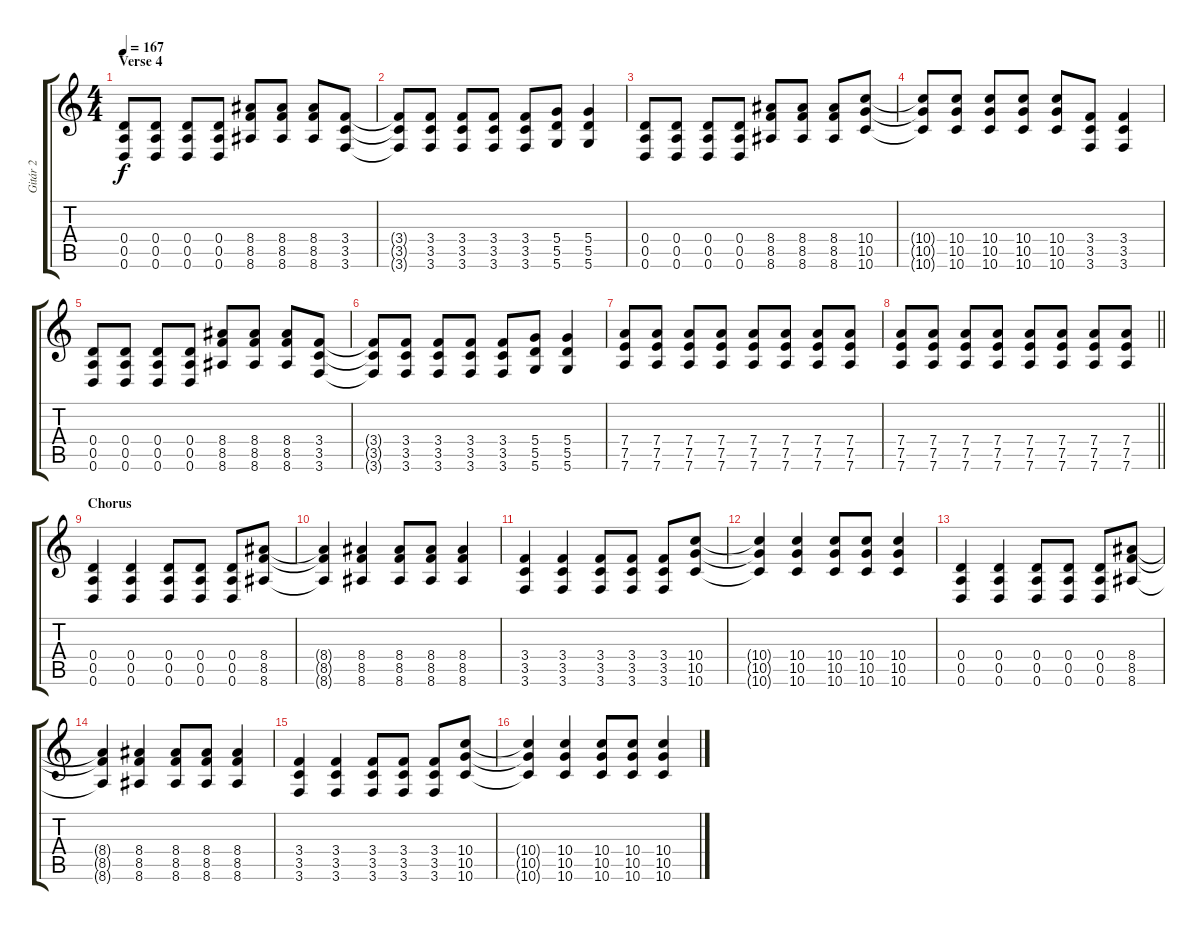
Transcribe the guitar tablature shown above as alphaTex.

\track ("Gitár 2" "Gitár 2") {instrument distortionguitar}
\staff {score tabs}
\tuning (E4 B3 G3 D3 A2 D2) {hide}
\ts (4 4)
\section ("" "Verse 4")
\tempo 167
\clef g2
\ks c
(0.4 0.5 0.6).8{dy f} (0.4 0.5 0.6).8 (0.4 0.5 0.6).8 (0.4 0.5 0.6).8 (8.4 8.5 8.6).8 (8.4 8.5 8.6).8 (8.4 8.5 8.6).8 (3.4 3.5 3.6).8 |
(3.4{t} 3.5{t} 3.6{t}).8 (3.4 3.5 3.6).8 (3.4 3.5 3.6).8 (3.4 3.5 3.6).8 (3.4 3.5 3.6).8 (5.4 5.5 5.6).8 (5.4 5.5 5.6).4 |
(0.4 0.5 0.6).8 (0.4 0.5 0.6).8 (0.4 0.5 0.6).8 (0.4 0.5 0.6).8 (8.4 8.5 8.6).8 (8.4 8.5 8.6).8 (8.4 8.5 8.6).8 (10.4 10.5 10.6).8 |
(10.4{t} 10.5{t} 10.6{t}).8 (10.4 10.5 10.6).8 (10.4 10.5 10.6).8 (10.4 10.5 10.6).8 (10.4 10.5 10.6).8 (3.4 3.5 3.6).8 (3.4 3.5 3.6).4 |
(0.4 0.5 0.6).8 (0.4 0.5 0.6).8 (0.4 0.5 0.6).8 (0.4 0.5 0.6).8 (8.4 8.5 8.6).8 (8.4 8.5 8.6).8 (8.4 8.5 8.6).8 (3.4 3.5 3.6).8 |
(3.4{t} 3.5{t} 3.6{t}).8 (3.4 3.5 3.6).8 (3.4 3.5 3.6).8 (3.4 3.5 3.6).8 (3.4 3.5 3.6).8 (5.4 5.5 5.6).8 (5.4 5.5 5.6).4 |
(7.4 7.5 7.6).8 (7.4 7.5 7.6).8 (7.4 7.5 7.6).8 (7.4 7.5 7.6).8 (7.4 7.5 7.6).8 (7.4 7.5 7.6).8 (7.4 7.5 7.6).8 (7.4 7.5 7.6).8 |
\barLineRight lightlight
(7.4 7.5 7.6).8 (7.4 7.5 7.6).8 (7.4 7.5 7.6).8 (7.4 7.5 7.6).8 (7.4 7.5 7.6).8 (7.4 7.5 7.6).8 (7.4 7.5 7.6).8 (7.4 7.5 7.6).8 |
\section ("" "Chorus")
(0.4 0.5 0.6).4 (0.4 0.5 0.6).4 (0.4 0.5 0.6).8 (0.4 0.5 0.6).8 (0.4 0.5 0.6).8 (8.4 8.5 8.6).8 |
(8.4{t} 8.5{t} 8.6{t}).4 (8.4 8.5 8.6).4 (8.4 8.5 8.6).8 (8.4 8.5 8.6).8 (8.4 8.5 8.6).4 |
(3.4 3.5 3.6).4 (3.4 3.5 3.6).4 (3.4 3.5 3.6).8 (3.4 3.5 3.6).8 (3.4 3.5 3.6).8 (10.4 10.5 10.6).8 |
(10.4{t} 10.5{t} 10.6{t}).4 (10.4 10.5 10.6).4 (10.4 10.5 10.6).8 (10.4 10.5 10.6).8 (10.4 10.5 10.6).4 |
(0.4 0.5 0.6).4 (0.4 0.5 0.6).4 (0.4 0.5 0.6).8 (0.4 0.5 0.6).8 (0.4 0.5 0.6).8 (8.4 8.5 8.6).8 |
(8.4{t} 8.5{t} 8.6{t}).4 (8.4 8.5 8.6).4 (8.4 8.5 8.6).8 (8.4 8.5 8.6).8 (8.4 8.5 8.6).4 |
(3.4 3.5 3.6).4 (3.4 3.5 3.6).4 (3.4 3.5 3.6).8 (3.4 3.5 3.6).8 (3.4 3.5 3.6).8 (10.4 10.5 10.6).8 |
(10.4{t} 10.5{t} 10.6{t}).4 (10.4 10.5 10.6).4 (10.4 10.5 10.6).8 (10.4 10.5 10.6).8 (10.4 10.5 10.6).4
